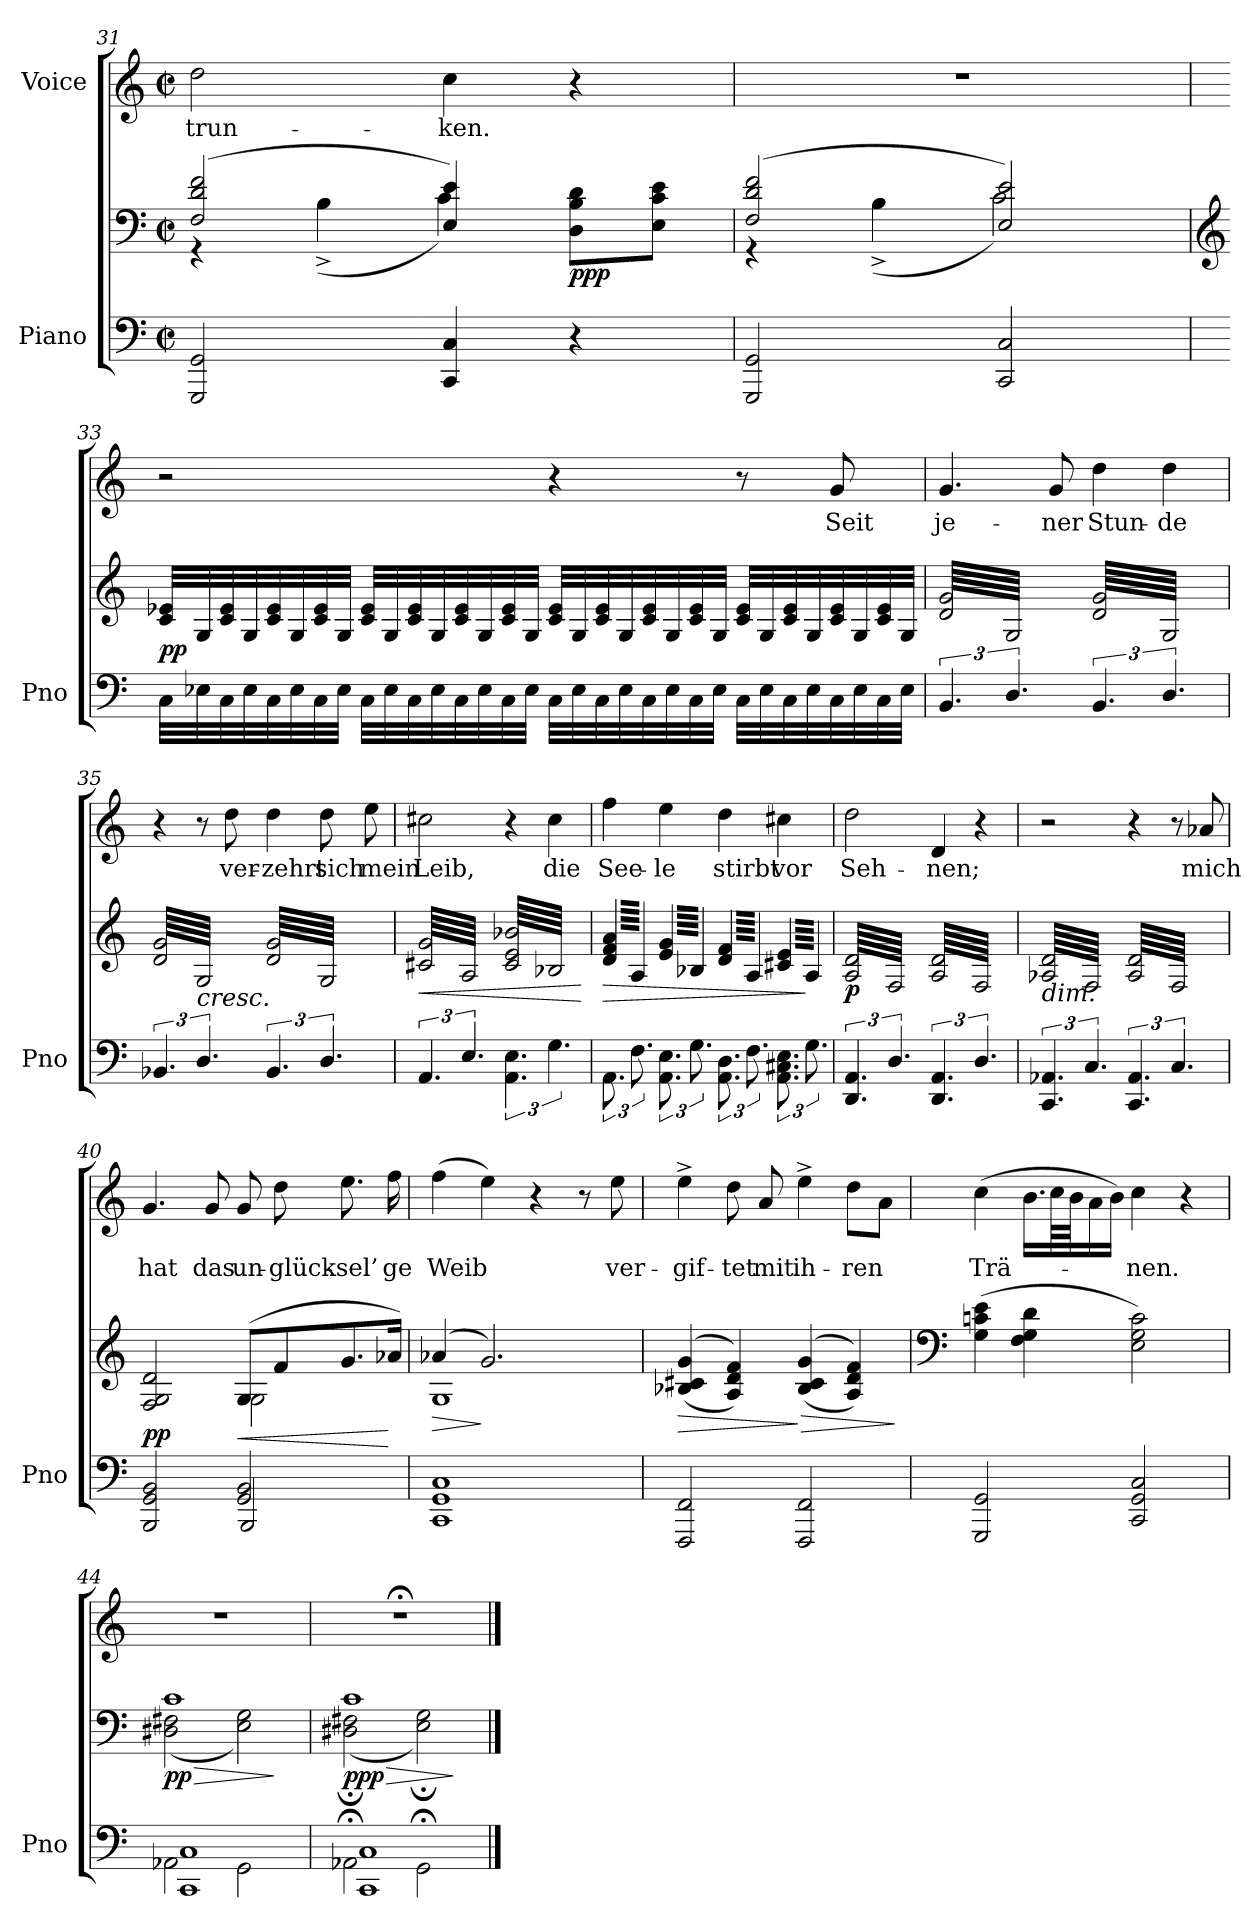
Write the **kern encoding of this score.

**kern	**kern	**dynam	**kern	**text
*part2	*part2	*part2	*part1	*part1
*staff3	*staff2	*staff2/3	*staff1	*staff1
*I"Piano	*	*	*I"Voice	*
*I'Pno	*	*	*	*
*clefF4	*clefF4	*	*clefG2	*
*k[]	*k[]	*	*k[]	*
*M2/2	*M2/2	*	*M2/2	*
*met(c|)	*met(c|)	*	*met(c|)	*
=31	=31	=31	=31	=31
*	*^	*	*	*
!	!	!	!	!	!LO:LY:b
2GGG/ 2GG/	(2F/ 2d/ 2f/	4r	.	2dd\	-trun-
.	.	(4B^\	.	.	.
!	!	!	!	!	!LO:LY:b
4CC/ 4C/	4E/ 4e/)	4c\)	.	4cc\	-ken.
!	!	!	!LO:DY:b	!	!
4r	4ryy	8D\ 8B\ 8d\L	ppp	4r	.
.	.	8E\ 8c\ 8e\J	.	.	.
!!LO:LB:g=z
=32	=32	=32	=32	=32	=32
2GGG/ 2GG/	(2F/ 2d/ 2f/	4r	.	1r	.
.	.	(4B^\	.	.	.
2CC/ 2C/	2E/ 2e/)	2c\)	.	.	.
*	*v	*v	*	*	*
=33	=33	=33	=33	=33
*	*clefG2	*	*	*
*	*^	*	*	*
!	!	!	!LO:DY:b	!	!
*	*v	*v	*	*	*
32C\LLL	32c/ 32e-X/LLL	pp	2r	.
32E-X\	32G/	.	.	.
32C\	32c/ 32e-/	.	.	.
32E-\	32G/	.	.	.
32C\	32c/ 32e-/	.	.	.
32E-\	32G/	.	.	.
32C\	32c/ 32e-/	.	.	.
32E-\JJJ	32G/JJJ	.	.	.
32C\LLL	32c/ 32e-/LLL	.	.	.
32E-\	32G/	.	.	.
32C\	32c/ 32e-/	.	.	.
32E-\	32G/	.	.	.
32C\	32c/ 32e-/	.	.	.
32E-\	32G/	.	.	.
32C\	32c/ 32e-/	.	.	.
32E-\JJJ	32G/JJJ	.	.	.
32C\LLL	32c/ 32e-/LLL	.	4r	.
32E-\	32G/	.	.	.
32C\	32c/ 32e-/	.	.	.
32E-\	32G/	.	.	.
32C\	32c/ 32e-/	.	.	.
32E-\	32G/	.	.	.
32C\	32c/ 32e-/	.	.	.
32E-\JJJ	32G/JJJ	.	.	.
32C\LLL	32c/ 32e-/LLL	.	8r	.
32E-\	32G/	.	.	.
32C\	32c/ 32e-/	.	.	.
32E-\	32G/	.	.	.
!	!	!	!	!LO:LY:b
32C\	32c/ 32e-/	.	8g/	Seit
32E-\	32G/	.	.	.
32C\	32c/ 32e-/	.	.	.
32E-\JJJ	32G/JJJ	.	.	.
!!LO:LB:g=z
=34	=34	=34	=34	=34
!	!	!	!	!LO:LY:b
*	*tremolo	*	*	*
6.BB/	64d/ 64g/LLLL	.	4.g/	je-
.	64G/	.	.	.
.	64d/ 64g/	.	.	.
.	64G/	.	.	.
.	64d/ 64g/	.	.	.
.	64G/	.	.	.
.	64d/ 64g/	.	.	.
.	64G/	.	.	.
.	64d/ 64g/	.	.	.
.	64G/	.	.	.
.	64d/ 64g/	.	.	.
.	64G/	.	.	.
.	64d/ 64g/	.	.	.
.	64G/	.	.	.
.	64d/ 64g/	.	.	.
.	64G/	.	.	.
6.D/	64d/ 64g/	.	.	.
.	64G/	.	.	.
.	64d/ 64g/	.	.	.
.	64G/	.	.	.
.	64d/ 64g/	.	.	.
.	64G/	.	.	.
.	64d/ 64g/	.	.	.
.	64G/	.	.	.
!	!	!	!	!LO:LY:b
.	64d/ 64g/	.	8g/	-ner
.	64G/	.	.	.
.	64d/ 64g/	.	.	.
.	64G/	.	.	.
.	64d/ 64g/	.	.	.
.	64G/	.	.	.
.	64d/ 64g/	.	.	.
.	64G/JJJJ	.	.	.
!	!	!	!	!LO:LY:b
6.BB/	64d/ 64g/LLLL	.	4dd\	Stun-
.	64G/	.	.	.
.	64d/ 64g/	.	.	.
.	64G/	.	.	.
.	64d/ 64g/	.	.	.
.	64G/	.	.	.
.	64d/ 64g/	.	.	.
.	64G/	.	.	.
.	64d/ 64g/	.	.	.
.	64G/	.	.	.
.	64d/ 64g/	.	.	.
.	64G/	.	.	.
.	64d/ 64g/	.	.	.
.	64G/	.	.	.
.	64d/ 64g/	.	.	.
.	64G/	.	.	.
!	!	!	!	!LO:LY:b
6.D/	64d/ 64g/	.	4dd\	-de
.	64G/	.	.	.
.	64d/ 64g/	.	.	.
.	64G/	.	.	.
.	64d/ 64g/	.	.	.
.	64G/	.	.	.
.	64d/ 64g/	.	.	.
.	64G/	.	.	.
.	64d/ 64g/	.	.	.
.	64G/	.	.	.
.	64d/ 64g/	.	.	.
.	64G/	.	.	.
.	64d/ 64g/	.	.	.
.	64G/	.	.	.
.	64d/ 64g/	.	.	.
.	64G/JJJJ	.	.	.
!!LO:LB:g=z
=35	=35	=35	=35	=35
6.BB-X/	64d/ 64g/LLLL	.	4r	.
.	64G/	.	.	.
.	64d/ 64g/	.	.	.
.	64G/	.	.	.
.	64d/ 64g/	.	.	.
.	64G/	.	.	.
.	64d/ 64g/	.	.	.
.	64G/	.	.	.
.	64d/ 64g/	.	.	.
.	64G/	.	.	.
.	64d/ 64g/	.	.	.
.	64G/	.	.	.
.	64d/ 64g/	.	.	.
.	64G/	.	.	.
.	64d/ 64g/	.	.	.
.	64G/	.	.	.
!	!LO:TX:b:i:t=cresc.	!	!	!
6.D/	64d/ 64g/	.	8r	.
.	64G/	.	.	.
.	64d/ 64g/	.	.	.
.	64G/	.	.	.
.	64d/ 64g/	.	.	.
.	64G/	.	.	.
.	64d/ 64g/	.	.	.
.	64G/	.	.	.
!	!	!	!	!LO:LY:b
.	64d/ 64g/	.	8dd\	ver-
.	64G/	.	.	.
.	64d/ 64g/	.	.	.
.	64G/	.	.	.
.	64d/ 64g/	.	.	.
.	64G/	.	.	.
.	64d/ 64g/	.	.	.
.	64G/JJJJ	.	.	.
!	!	!	!	!LO:LY:b
6.BB-/	64d/ 64g/LLLL	.	4dd\	-zehrt
.	64G/	.	.	.
.	64d/ 64g/	.	.	.
.	64G/	.	.	.
.	64d/ 64g/	.	.	.
.	64G/	.	.	.
.	64d/ 64g/	.	.	.
.	64G/	.	.	.
.	64d/ 64g/	.	.	.
.	64G/	.	.	.
.	64d/ 64g/	.	.	.
.	64G/	.	.	.
.	64d/ 64g/	.	.	.
.	64G/	.	.	.
.	64d/ 64g/	.	.	.
.	64G/	.	.	.
!	!	!	!	!LO:LY:b
6.D/	64d/ 64g/	.	8dd\	sich
.	64G/	.	.	.
.	64d/ 64g/	.	.	.
.	64G/	.	.	.
.	64d/ 64g/	.	.	.
.	64G/	.	.	.
.	64d/ 64g/	.	.	.
.	64G/	.	.	.
!	!	!	!	!LO:LY:b
.	64d/ 64g/	.	8ee\	mein
.	64G/	.	.	.
.	64d/ 64g/	.	.	.
.	64G/	.	.	.
.	64d/ 64g/	.	.	.
.	64G/	.	.	.
.	64d/ 64g/	.	.	.
.	64G/JJJJ	.	.	.
=36	=36	=36	=36	=36
!	!	!LO:HP:b	!	!LO:LY:b
6.AA/	64c#X/ 64g/LLLL	<	2cc#X\	Leib,
.	64A/	.	.	.
.	64c#X/ 64g/	.	.	.
.	64A/	.	.	.
.	64c#X/ 64g/	.	.	.
.	64A/	.	.	.
.	64c#X/ 64g/	.	.	.
.	64A/	.	.	.
.	64c#X/ 64g/	.	.	.
.	64A/	.	.	.
.	64c#X/ 64g/	.	.	.
.	64A/	.	.	.
.	64c#X/ 64g/	.	.	.
.	64A/	.	.	.
.	64c#X/ 64g/	.	.	.
.	64A/	.	.	.
6.E/	64c#X/ 64g/	.	.	.
.	64A/	.	.	.
.	64c#X/ 64g/	.	.	.
.	64A/	.	.	.
.	64c#X/ 64g/	.	.	.
.	64A/	.	.	.
.	64c#X/ 64g/	.	.	.
.	64A/	.	.	.
.	64c#X/ 64g/	.	.	.
.	64A/	.	.	.
.	64c#X/ 64g/	.	.	.
.	64A/	.	.	.
.	64c#X/ 64g/	.	.	.
.	64A/	.	.	.
.	64c#X/ 64g/	.	.	.
.	64A/JJJJ	.	.	.
6.AA\ 6.E\	64c#/ 64e/ 64b-X/LLLL	.	4r	.
.	64B-X/	.	.	.
.	64c#/ 64e/ 64b-X/	.	.	.
.	64B-X/	.	.	.
.	64c#/ 64e/ 64b-X/	.	.	.
.	64B-X/	.	.	.
.	64c#/ 64e/ 64b-X/	.	.	.
.	64B-X/	.	.	.
.	64c#/ 64e/ 64b-X/	.	.	.
.	64B-X/	.	.	.
.	64c#/ 64e/ 64b-X/	.	.	.
.	64B-X/	.	.	.
.	64c#/ 64e/ 64b-X/	.	.	.
.	64B-X/	.	.	.
.	64c#/ 64e/ 64b-X/	.	.	.
.	64B-X/	.	.	.
!	!	!	!	!LO:LY:b
6.G\	64c#/ 64e/ 64b-X/	.	4cc#\	die
.	64B-X/	.	.	.
.	64c#/ 64e/ 64b-X/	.	.	.
.	64B-X/	.	.	.
.	64c#/ 64e/ 64b-X/	.	.	.
.	64B-X/	.	.	.
.	64c#/ 64e/ 64b-X/	.	.	.
.	64B-X/	.	.	.
.	64c#/ 64e/ 64b-X/	.	.	.
.	64B-X/	.	.	.
.	64c#/ 64e/ 64b-X/	.	.	.
.	64B-X/	.	.	.
.	64c#/ 64e/ 64b-X/	.	.	.
.	64B-X/	.	.	.
.	64c#/ 64e/ 64b-X/	.	.	.
.	64B-X/JJJJ	.	.	.
.	.	[	.	.
=37	=37	=37	=37	=37
!	!	!LO:HP:b	!	!LO:LY:b
12.AA\	64d/ 64f/ 64a/LLLL	>	4ff\	See-
.	64A/	.	.	.
.	64d/ 64f/ 64a/	.	.	.
.	64A/	.	.	.
.	64d/ 64f/ 64a/	.	.	.
.	64A/	.	.	.
.	64d/ 64f/ 64a/	.	.	.
.	64A/	.	.	.
12.F\	64d/ 64f/ 64a/	.	.	.
.	64A/	.	.	.
.	64d/ 64f/ 64a/	.	.	.
.	64A/	.	.	.
.	64d/ 64f/ 64a/	.	.	.
.	64A/	.	.	.
.	64d/ 64f/ 64a/	.	.	.
.	64A/JJJJ	.	.	.
!	!	!	!	!LO:LY:b
12.AA\ 12.E\	64e/ 64g/LLLL	.	4ee\	-le
.	64B-X/	.	.	.
.	64e/ 64g/	.	.	.
.	64B-X/	.	.	.
.	64e/ 64g/	.	.	.
.	64B-X/	.	.	.
.	64e/ 64g/	.	.	.
.	64B-X/	.	.	.
12.G\	64e/ 64g/	.	.	.
.	64B-X/	.	.	.
.	64e/ 64g/	.	.	.
.	64B-X/	.	.	.
.	64e/ 64g/	.	.	.
.	64B-X/	.	.	.
.	64e/ 64g/	.	.	.
.	64B-X/JJJJ	.	.	.
!	!	!	!	!LO:LY:b
12.AA\ 12.D\	64d/ 64f/LLLL	.	4dd\	stirbt
.	64A/	.	.	.
.	64d/ 64f/	.	.	.
.	64A/	.	.	.
.	64d/ 64f/	.	.	.
.	64A/	.	.	.
.	64d/ 64f/	.	.	.
.	64A/	.	.	.
12.F\	64d/ 64f/	.	.	.
.	64A/	.	.	.
.	64d/ 64f/	.	.	.
.	64A/	.	.	.
.	64d/ 64f/	.	.	.
.	64A/	.	.	.
.	64d/ 64f/	.	.	.
.	64A/JJJJ	.	.	.
!	!	!	!	!LO:LY:b
12.AA\ 12.C#X\ 12.E\	64c#X/ 64e/LLLL	.	4cc#X\	vor
.	64A/	.	.	.
.	64c#X/ 64e/	.	.	.
.	64A/	.	.	.
.	64c#X/ 64e/	.	.	.
.	64A/	.	.	.
.	64c#X/ 64e/	.	.	.
.	64A/	.	.	.
12.G\	64c#X/ 64e/	]	.	.
.	64A/	.	.	.
.	64c#X/ 64e/	.	.	.
.	64A/	.	.	.
.	64c#X/ 64e/	.	.	.
.	64A/	.	.	.
.	64c#X/ 64e/	.	.	.
.	64A/JJJJ	.	.	.
=38	=38	=38	=38	=38
!	!	!LO:DY:b	!	!LO:LY:b
6.DD/ 6.AA/	64A/ 64d/LLLL	p	2dd\	Seh-
.	64F/	.	.	.
.	64A/ 64d/	.	.	.
.	64F/	.	.	.
.	64A/ 64d/	.	.	.
.	64F/	.	.	.
.	64A/ 64d/	.	.	.
.	64F/	.	.	.
.	64A/ 64d/	.	.	.
.	64F/	.	.	.
.	64A/ 64d/	.	.	.
.	64F/	.	.	.
.	64A/ 64d/	.	.	.
.	64F/	.	.	.
.	64A/ 64d/	.	.	.
.	64F/	.	.	.
6.D/	64A/ 64d/	.	.	.
.	64F/	.	.	.
.	64A/ 64d/	.	.	.
.	64F/	.	.	.
.	64A/ 64d/	.	.	.
.	64F/	.	.	.
.	64A/ 64d/	.	.	.
.	64F/	.	.	.
.	64A/ 64d/	.	.	.
.	64F/	.	.	.
.	64A/ 64d/	.	.	.
.	64F/	.	.	.
.	64A/ 64d/	.	.	.
.	64F/	.	.	.
.	64A/ 64d/	.	.	.
.	64F/JJJJ	.	.	.
!	!	!	!	!LO:LY:b
6.DD/ 6.AA/	64A/ 64d/LLLL	.	4d/	-nen;
.	64F/	.	.	.
.	64A/ 64d/	.	.	.
.	64F/	.	.	.
.	64A/ 64d/	.	.	.
.	64F/	.	.	.
.	64A/ 64d/	.	.	.
.	64F/	.	.	.
.	64A/ 64d/	.	.	.
.	64F/	.	.	.
.	64A/ 64d/	.	.	.
.	64F/	.	.	.
.	64A/ 64d/	.	.	.
.	64F/	.	.	.
.	64A/ 64d/	.	.	.
.	64F/	.	.	.
6.D/	64A/ 64d/	.	4r	.
.	64F/	.	.	.
.	64A/ 64d/	.	.	.
.	64F/	.	.	.
.	64A/ 64d/	.	.	.
.	64F/	.	.	.
.	64A/ 64d/	.	.	.
.	64F/	.	.	.
.	64A/ 64d/	.	.	.
.	64F/	.	.	.
.	64A/ 64d/	.	.	.
.	64F/	.	.	.
.	64A/ 64d/	.	.	.
.	64F/	.	.	.
.	64A/ 64d/	.	.	.
.	64F/JJJJ	.	.	.
=39	=39	=39	=39	=39
!	!LO:TX:b:i:t=dim.	!	!	!
6.CC/ 6.AA-X/	64A-X/ 64d/LLLL	.	2r	.
.	64F/	.	.	.
.	64A-X/ 64d/	.	.	.
.	64F/	.	.	.
.	64A-X/ 64d/	.	.	.
.	64F/	.	.	.
.	64A-X/ 64d/	.	.	.
.	64F/	.	.	.
.	64A-X/ 64d/	.	.	.
.	64F/	.	.	.
.	64A-X/ 64d/	.	.	.
.	64F/	.	.	.
.	64A-X/ 64d/	.	.	.
.	64F/	.	.	.
.	64A-X/ 64d/	.	.	.
.	64F/	.	.	.
6.C/	64A-X/ 64d/	.	.	.
.	64F/	.	.	.
.	64A-X/ 64d/	.	.	.
.	64F/	.	.	.
.	64A-X/ 64d/	.	.	.
.	64F/	.	.	.
.	64A-X/ 64d/	.	.	.
.	64F/	.	.	.
.	64A-X/ 64d/	.	.	.
.	64F/	.	.	.
.	64A-X/ 64d/	.	.	.
.	64F/	.	.	.
.	64A-X/ 64d/	.	.	.
.	64F/	.	.	.
.	64A-X/ 64d/	.	.	.
.	64F/JJJJ	.	.	.
6.CC/ 6.AA-/	64A-/ 64d/LLLL	.	4r	.
.	64F/	.	.	.
.	64A-/ 64d/	.	.	.
.	64F/	.	.	.
.	64A-/ 64d/	.	.	.
.	64F/	.	.	.
.	64A-/ 64d/	.	.	.
.	64F/	.	.	.
.	64A-/ 64d/	.	.	.
.	64F/	.	.	.
.	64A-/ 64d/	.	.	.
.	64F/	.	.	.
.	64A-/ 64d/	.	.	.
.	64F/	.	.	.
.	64A-/ 64d/	.	.	.
.	64F/	.	.	.
6.C/	64A-/ 64d/	.	8r	.
.	64F/	.	.	.
.	64A-/ 64d/	.	.	.
.	64F/	.	.	.
.	64A-/ 64d/	.	.	.
.	64F/	.	.	.
.	64A-/ 64d/	.	.	.
.	64F/	.	.	.
!	!	!	!	!LO:LY:b
.	64A-/ 64d/	.	8a-X/	mich
.	64F/	.	.	.
.	64A-/ 64d/	.	.	.
.	64F/	.	.	.
.	64A-/ 64d/	.	.	.
.	64F/	.	.	.
.	64A-/ 64d/	.	.	.
.	64F/JJJJ	.	.	.
*	*Xtremolo	*	*	*
!!LO:PB:g=z
=40	=40	=40	=40	=40
*^	*^	*	*	*
!	!	!	!	!LO:DY:a=2	!	!LO:LY:b
2BBB/ 2GG/ 2BB/	2ryy	2F/ 2G/ 2d/	2ryy	pp	4.g/	hat
.	.	.	.	.	.	.
.	.	.	.	.	.	.
.	.	.	.	.	.	.
.	.	.	.	.	.	.
.	.	.	.	.	.	.
.	.	.	.	.	.	.
.	.	.	.	.	.	.
.	.	.	.	.	.	.
.	.	.	.	.	.	.
.	.	.	.	.	.	.
.	.	.	.	.	.	.
.	.	.	.	.	.	.
.	.	.	.	.	.	.
.	.	.	.	.	.	.
.	.	.	.	.	.	.
!	!	!	!	!	!	!LO:LY:b
.	.	.	.	.	8g/	das
!	!	!	!	!LO:HP:b	!	!LO:LY:b
2GG/ 2BB/	2BBB/	(8G/L	2G\	<	8g/	un-
!	!	!	!	!	!	!LO:LY:b
.	.	8f/	.	.	8dd\	-glück-
!	!	!	!	!	!	!LO:LY:b
.	.	8.g/	.	.	8.ee\	-sel’
!	!	!	!	!	!	!LO:LY:b
.	.	16a-X/Jk)	.	[	16ff\	ge
*v	*v	*	*	*	*	*
=41	=41	=41	=41	=41	=41
!	!	!	!LO:HP:b	!	!LO:LY:b
1CC 1GG 1C	(4a-X/	1G	>	(4ff\	Weib
.	2.g/)	.	]	4ee\)	.
.	.	.	.	4r	.
.	.	.	.	8r	.
!	!	!	!	!	!LO:LY:b
.	.	.	.	8ee\	ver-
*	*v	*v	*	*	*
=42	=42	=42	=42	=42
!	!	!LO:HP:b	!	!LO:LY:b
2FFF/ 2FF/	((4B-X/ 4c#X/ 4g/	>	4ee^\	-gif-
!	!	!	!	!LO:LY:b
.	4A/ 4d/ 4f/))	.	8dd\	-tet
!	!	!	!	!LO:LY:b
.	.	.	8a/	mit
!	!	!LO:HP:n=1:b	!	!LO:LY:b
2FFF/ 2FF/	((4B-/ 4c#/ 4g/	] >	4ee^\	ih-
!	!	!	!	!LO:LY:b
.	4A/ 4d/ 4f/))	.	8dd\L	-ren
.	.	.	8a\J	.
.	.	]	.	.
=43	=43	=43	=43	=43
*	*clefF4	*	*	*
!	!	!	!	!LO:LY:b
2GGG/ 2GG/	(4G\ 4cn\ 4e\	.	(4cc\	Trä-
.	4F\ 4G\ 4d\	.	16.b\LL	.
.	.	.	64cc\LL	.
.	.	.	64b\JJ	.
.	.	.	16a\	.
.	.	.	16b\JJ)	.
!	!	!	!	!LO:LY:b
2CC/ 2GG/ 2C/	2E\ 2G\ 2c\)	.	4cc\	-nen.
.	.	.	4r	.
=44	=44	=44	=44	=44
*^	*	*	*	*
!	!	!	!LO:HP:b	!	!
*	*	*^	*	*	*
!	!	!	!	!LO:DY:n=1:b	!	!
2AA-X\	1CC 1C	1c	(2D#X\ 2F#X\	> pp	1r	.
2GG\	.	.	2E\ 2G\)	.	.	.
*v	*v	*	*	*	*	*
*	*v	*v	*	*	*
.	.	]	.	.
=45	=45	=45	=45	=45
*^	*	*	*	*
!	!	!	!LO:HP:b	!	!
*	*	*^	*	*	*
!	!	!	!	!LO:DY:n=1:b	!	!
2AA-X;<\	1CC 1C	1c	(2D#X\;< 2F#X\;<	> ppp	1r;<	.
2GG;<\	.	.	2E\;< 2G\;<)	.	.	.
*v	*v	*	*	*	*	*
*	*v	*v	*	*	*
.	.	]	.	.
==	==	==	==	==
*-	*-	*-	*-	*-
